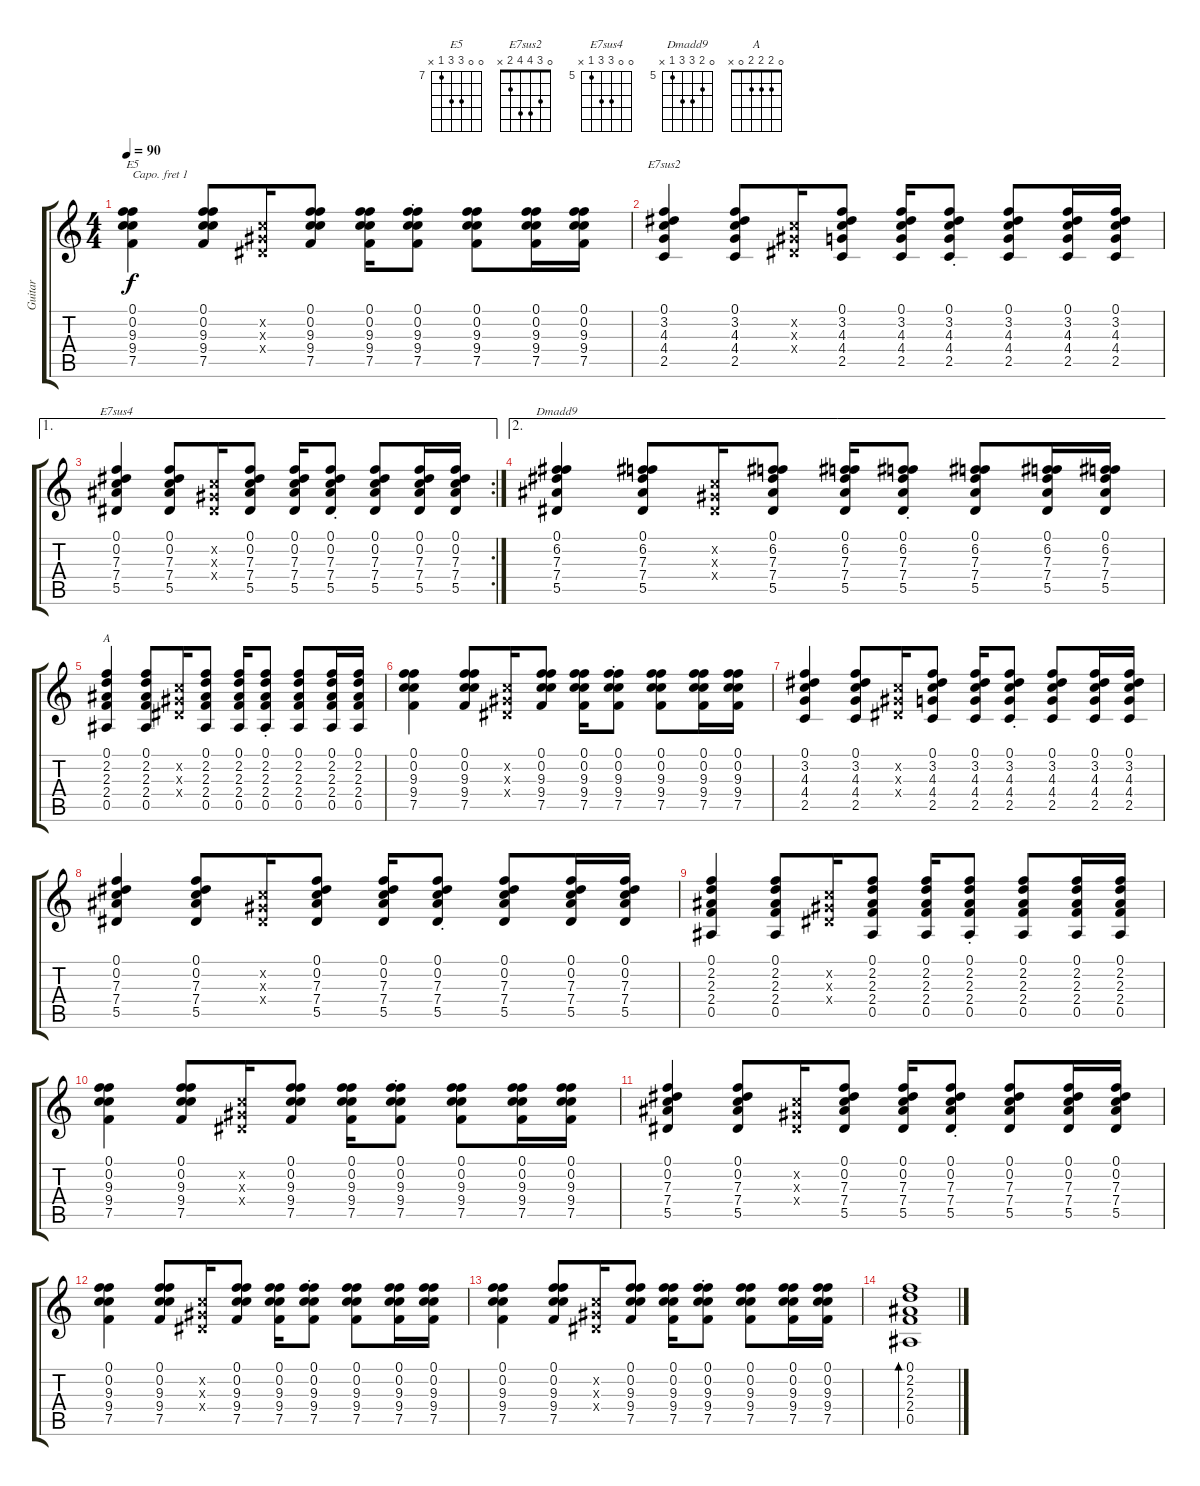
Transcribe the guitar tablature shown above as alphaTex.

\track ("Guitar" "Guitar") {instrument acousticguitarsteel}
\staff {score tabs}
\capo 1
\tuning (E4 B3 G3 D3 A2 E2) {hide}
\chord ("E5" 0 0 9 9 7 x) {firstfret 7}
\chord ("E7sus2" 0 3 4 4 2 x)
\chord ("E7sus4" 0 0 7 7 5 x) {firstfret 5}
\chord ("Dmadd9" 0 6 7 7 5 x) {firstfret 5}
\chord ("A" 0 2 2 2 0 x)
\ts (4 4)
\tempo 90
\clef g2
\ks c
(0.1 0.2 9.3 9.4 7.5).4{ch "E5" dy f} (0.1 0.2 9.3 9.4 7.5).8 (0.2{x} 0.3{x} 0.4{x}).16 (0.1 0.2 9.3 9.4 7.5).8 (0.1 0.2 9.3 9.4 7.5).16 (0.1{st} 0.2{st} 9.3{st} 9.4{st} 7.5{st}).8 (0.1 0.2 9.3 9.4 7.5).8 (0.1 0.2 9.3 9.4 7.5).16 (0.1 0.2 9.3 9.4 7.5).16 |
(0.1 3.2 4.3 4.4 2.5).4{ch "E7sus2"} (0.1 3.2 4.3 4.4 2.5).8 (0.2{x} 0.3{x} 0.4{x}).16 (0.1 3.2 4.3 4.4 2.5).8 (0.1 3.2 4.3 4.4 2.5).16 (0.1{st} 3.2{st} 4.3{st} 4.4{st} 2.5{st}).8 (0.1 3.2 4.3 4.4 2.5).8 (0.1 3.2 4.3 4.4 2.5).16 (0.1 3.2 4.3 4.4 2.5).16 |
\ae 1
\rc 2
(0.1 0.2 7.3 7.4 5.5).4{ch "E7sus4"} (0.1 0.2 7.3 7.4 5.5).8 (0.2{x} 0.3{x} 0.4{x}).16 (0.1 0.2 7.3 7.4 5.5).8 (0.1 0.2 7.3 7.4 5.5).16 (0.1{st} 0.2{st} 7.3{st} 7.4{st} 5.5{st}).8 (0.1 0.2 7.3 7.4 5.5).8 (0.1 0.2 7.3 7.4 5.5).16 (0.1 0.2 7.3 7.4 5.5).16 |
\ae 2
(0.1 6.2 7.3 7.4 5.5).4{ch "Dmadd9"} (0.1 6.2 7.3 7.4 5.5).8 (0.2{x} 0.3{x} 0.4{x}).16 (0.1 6.2 7.3 7.4 5.5).8 (0.1 6.2 7.3 7.4 5.5).16 (0.1{st} 6.2{st} 7.3{st} 7.4{st} 5.5{st}).8 (0.1 6.2 7.3 7.4 5.5).8 (0.1 6.2 7.3 7.4 5.5).16 (0.1 6.2 7.3 7.4 5.5).16 |
(0.1 2.2 2.3 2.4 0.5).4{ch "A"} (0.1 2.2 2.3 2.4 0.5).8 (0.2{x} 0.3{x} 0.4{x}).16 (0.1 2.2 2.3 2.4 0.5).8 (0.1 2.2 2.3 2.4 0.5).16 (0.1{st} 2.2{st} 2.3{st} 2.4{st} 0.5{st}).8 (0.1 2.2 2.3 2.4 0.5).8 (0.1 2.2 2.3 2.4 0.5).16 (0.1 2.2 2.3 2.4 0.5).16 |
(0.1 0.2 9.3 9.4 7.5).4 (0.1 0.2 9.3 9.4 7.5).8 (0.2{x} 0.3{x} 0.4{x}).16 (0.1 0.2 9.3 9.4 7.5).8 (0.1 0.2 9.3 9.4 7.5).16 (0.1{st} 0.2{st} 9.3{st} 9.4{st} 7.5{st}).8 (0.1 0.2 9.3 9.4 7.5).8 (0.1 0.2 9.3 9.4 7.5).16 (0.1 0.2 9.3 9.4 7.5).16 |
(0.1 3.2 4.3 4.4 2.5).4 (0.1 3.2 4.3 4.4 2.5).8 (0.2{x} 0.3{x} 0.4{x}).16 (0.1 3.2 4.3 4.4 2.5).8 (0.1 3.2 4.3 4.4 2.5).16 (0.1{st} 3.2{st} 4.3{st} 4.4{st} 2.5{st}).8 (0.1 3.2 4.3 4.4 2.5).8 (0.1 3.2 4.3 4.4 2.5).16 (0.1 3.2 4.3 4.4 2.5).16 |
(0.1 0.2 7.3 7.4 5.5).4 (0.1 0.2 7.3 7.4 5.5).8 (0.2{x} 0.3{x} 0.4{x}).16 (0.1 0.2 7.3 7.4 5.5).8 (0.1 0.2 7.3 7.4 5.5).16 (0.1{st} 0.2{st} 7.3{st} 7.4{st} 5.5{st}).8 (0.1 0.2 7.3 7.4 5.5).8 (0.1 0.2 7.3 7.4 5.5).16 (0.1 0.2 7.3 7.4 5.5).16 |
(0.1 2.2 2.3 2.4 0.5).4 (0.1 2.2 2.3 2.4 0.5).8 (0.2{x} 0.3{x} 0.4{x}).16 (0.1 2.2 2.3 2.4 0.5).8 (0.1 2.2 2.3 2.4 0.5).16 (0.1{st} 2.2{st} 2.3{st} 2.4{st} 0.5{st}).8 (0.1 2.2 2.3 2.4 0.5).8 (0.1 2.2 2.3 2.4 0.5).16 (0.1 2.2 2.3 2.4 0.5).16 |
(0.1 0.2 9.3 9.4 7.5).4 (0.1 0.2 9.3 9.4 7.5).8 (0.2{x} 0.3{x} 0.4{x}).16 (0.1 0.2 9.3 9.4 7.5).8 (0.1 0.2 9.3 9.4 7.5).16 (0.1{st} 0.2{st} 9.3{st} 9.4{st} 7.5{st}).8 (0.1 0.2 9.3 9.4 7.5).8 (0.1 0.2 9.3 9.4 7.5).16 (0.1 0.2 9.3 9.4 7.5).16 |
(0.1 0.2 7.3 7.4 5.5).4 (0.1 0.2 7.3 7.4 5.5).8 (0.2{x} 0.3{x} 0.4{x}).16 (0.1 0.2 7.3 7.4 5.5).8 (0.1 0.2 7.3 7.4 5.5).16 (0.1{st} 0.2{st} 7.3{st} 7.4{st} 5.5{st}).8 (0.1 0.2 7.3 7.4 5.5).8 (0.1 0.2 7.3 7.4 5.5).16 (0.1 0.2 7.3 7.4 5.5).16 |
(0.1 0.2 9.3 9.4 7.5).4 (0.1 0.2 9.3 9.4 7.5).8 (0.2{x} 0.3{x} 0.4{x}).16 (0.1 0.2 9.3 9.4 7.5).8 (0.1 0.2 9.3 9.4 7.5).16 (0.1{st} 0.2{st} 9.3{st} 9.4{st} 7.5{st}).8 (0.1 0.2 9.3 9.4 7.5).8 (0.1 0.2 9.3 9.4 7.5).16 (0.1 0.2 9.3 9.4 7.5).16 |
(0.1 0.2 9.3 9.4 7.5).4 (0.1 0.2 9.3 9.4 7.5).8 (0.2{x} 0.3{x} 0.4{x}).16 (0.1 0.2 9.3 9.4 7.5).8 (0.1 0.2 9.3 9.4 7.5).16 (0.1{st} 0.2{st} 9.3{st} 9.4{st} 7.5{st}).8 (0.1 0.2 9.3 9.4 7.5).8 (0.1 0.2 9.3 9.4 7.5).16 (0.1 0.2 9.3 9.4 7.5).16 |
(0.1 2.2 2.3 2.4 0.5).1{bd 240}
